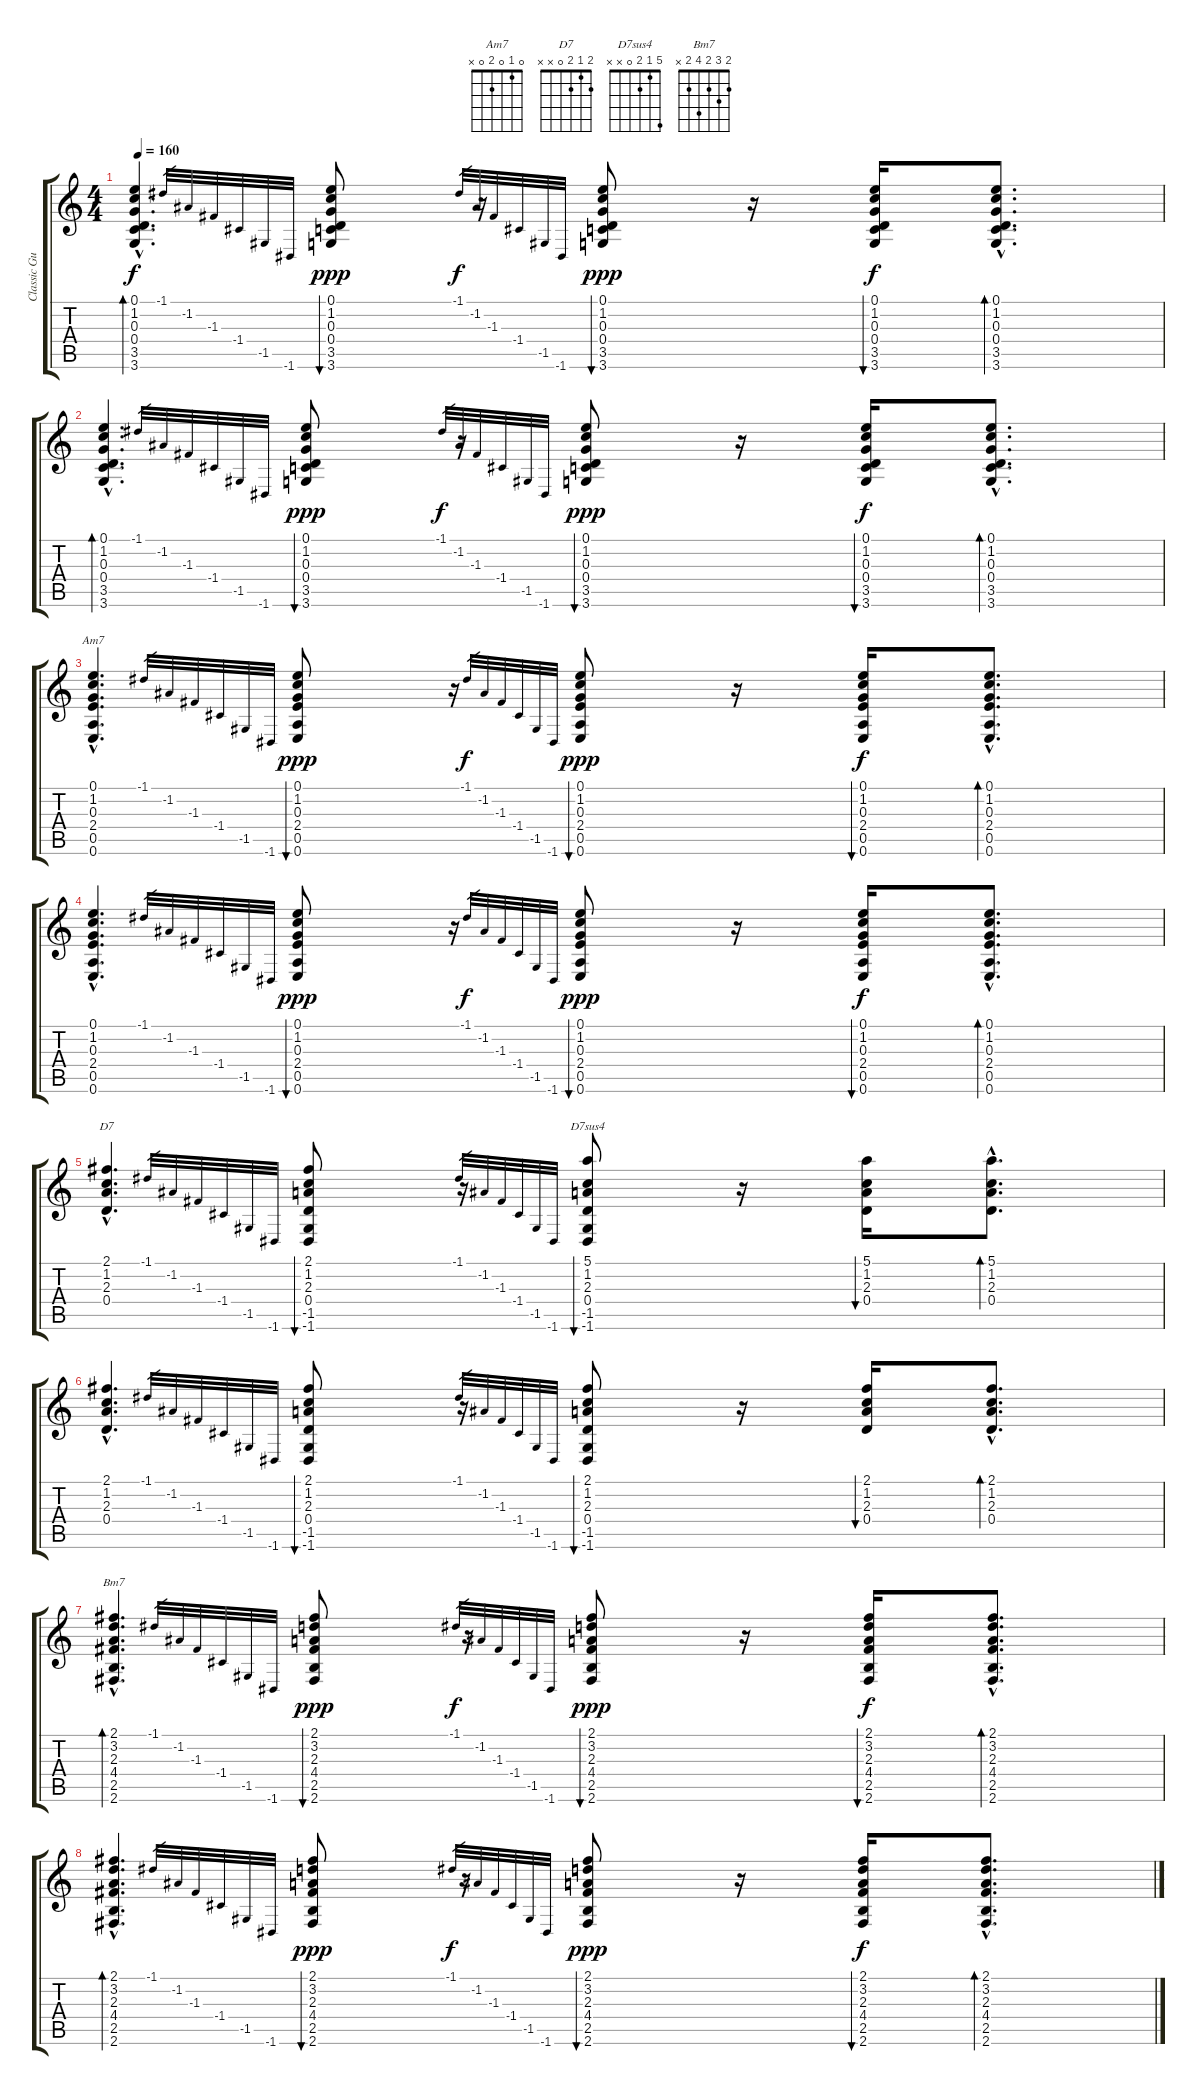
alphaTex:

\track ("Classic Guitar" "Classic Gu") {instrument acousticguitarnylon}
\staff {score tabs}
\tuning (E4 B3 G3 D3 A2 E2) {hide}
\chord ("Am7" 0 1 0 2 0 x)
\chord ("D7" 2 1 2 0 x x)
\chord ("D7sus4" 5 1 2 0 x x)
\chord ("Bm7" 2 3 2 4 2 x)
\ts (4 4)
\tempo 160
\clef g2
\ks c
(0.1{hac} 1.2{hac} 0.3{hac} 0.4{hac} 3.5{hac} 3.6{hac}).4{d bd 240 dy f} -1.1.32{gr} -1.2.32{gr} -1.3.32{gr} -1.4.32{gr} -1.5.32{gr} -1.6.32{gr} (0.1 1.2 0.3 0.4 3.5 3.6).8{bu 30 dy ppp} r.16 -1.1.32{gr dy f} -1.2.32{gr} -1.3.32{gr} -1.4.32{gr} -1.5.32{gr} -1.6.32{gr} (0.1 1.2 0.3 0.4 3.5 3.6).8{bu 30 dy ppp} r.16 (0.1 1.2 0.3 0.4 3.5 3.6).16{bu 30 dy f} (0.1{hac} 1.2{hac} 0.3{hac} 0.4{hac} 3.5{hac} 3.6{hac}).8{d bd 120} |
(0.1{hac} 1.2{hac} 0.3{hac} 0.4{hac} 3.5{hac} 3.6{hac}).4{d bd 240} -1.1.32{gr} -1.2.32{gr} -1.3.32{gr} -1.4.32{gr} -1.5.32{gr} -1.6.32{gr} (0.1 1.2 0.3 0.4 3.5 3.6).8{bu 30 dy ppp} r.16 -1.1.32{gr dy f} -1.2.32{gr} -1.3.32{gr} -1.4.32{gr} -1.5.32{gr} -1.6.32{gr} (0.1 1.2 0.3 0.4 3.5 3.6).8{bu 30 dy ppp} r.16 (0.1 1.2 0.3 0.4 3.5 3.6).16{bu 30 dy f} (0.1{hac} 1.2{hac} 0.3{hac} 0.4{hac} 3.5{hac} 3.6{hac}).8{d bd 120} |
(0.1{hac} 1.2{hac} 0.3{hac} 2.4{hac} 0.5{hac} 0.6{hac}).4{d ch "Am7"} -1.1.32{gr} -1.2.32{gr} -1.3.32{gr} -1.4.32{gr} -1.5.32{gr} -1.6.32{gr} (0.1 1.2 0.3 2.4 0.5 0.6).8{bu 30 dy ppp} r.16 -1.1.32{gr dy f} -1.2.32{gr} -1.3.32{gr} -1.4.32{gr} -1.5.32{gr} -1.6.32{gr} (0.1 1.2 0.3 2.4 0.5 0.6).8{bu 30 dy ppp} r.16 (0.1 1.2 0.3 2.4 0.5 0.6).16{bu 30 dy f} (0.1{hac} 1.2{hac} 0.3{hac} 2.4{hac} 0.5{hac} 0.6{hac}).8{d bd 120} |
(0.1{hac} 1.2{hac} 0.3{hac} 2.4{hac} 0.5{hac} 0.6{hac}).4{d} -1.1.32{gr} -1.2.32{gr} -1.3.32{gr} -1.4.32{gr} -1.5.32{gr} -1.6.32{gr} (0.1 1.2 0.3 2.4 0.5 0.6).8{bu 30 dy ppp} r.16 -1.1.32{gr dy f} -1.2.32{gr} -1.3.32{gr} -1.4.32{gr} -1.5.32{gr} -1.6.32{gr} (0.1 1.2 0.3 2.4 0.5 0.6).8{bu 30 dy ppp} r.16 (0.1 1.2 0.3 2.4 0.5 0.6).16{bu 30 dy f} (0.1{hac} 1.2{hac} 0.3{hac} 2.4{hac} 0.5{hac} 0.6{hac}).8{d bd 120} |
(2.1{hac} 1.2{hac} 2.3{hac} 0.4{hac}).4{d ch "D7"} -1.1.32{gr} -1.2.32{gr} -1.3.32{gr} -1.4.32{gr} -1.5.32{gr} -1.6.32{gr} (2.1 1.2 2.3 0.4 -1.5 -1.6).8{bu 30} r.16 -1.1.32{gr} -1.2.32{gr} -1.3.32{gr} -1.4.32{gr} -1.5.32{gr} -1.6.32{gr} (5.1 1.2 2.3 0.4 -1.5 -1.6).8{bu 30 ch "D7sus4"} r.16 (5.1 1.2 2.3 0.4).16{bu 30} (5.1{hac} 1.2{hac} 2.3{hac} 0.4{hac}).8{d bd 120} |
(2.1{hac} 1.2{hac} 2.3{hac} 0.4{hac}).4{d} -1.1.32{gr} -1.2.32{gr} -1.3.32{gr} -1.4.32{gr} -1.5.32{gr} -1.6.32{gr} (2.1 1.2 2.3 0.4 -1.5 -1.6).8{bu 30} r.16 -1.1.32{gr} -1.2.32{gr} -1.3.32{gr} -1.4.32{gr} -1.5.32{gr} -1.6.32{gr} (2.1 1.2 2.3 0.4 -1.5 -1.6).8{bu 30} r.16 (2.1 1.2 2.3 0.4).16{bu 30} (2.1{hac} 1.2{hac} 2.3{hac} 0.4{hac}).8{d bd 120} |
(2.1{hac} 3.2{hac} 2.3{hac} 4.4{hac} 2.5{hac} 2.6{hac}).4{d bd 240 ch "Bm7"} -1.1.32{gr} -1.2.32{gr} -1.3.32{gr} -1.4.32{gr} -1.5.32{gr} -1.6.32{gr} (2.1 3.2 2.3 4.4 2.5 2.6).8{bu 30 dy ppp} r.16 -1.1.32{gr dy f} -1.2.32{gr} -1.3.32{gr} -1.4.32{gr} -1.5.32{gr} -1.6.32{gr} (2.1 3.2 2.3 4.4 2.5 2.6).8{bu 30 dy ppp} r.16 (2.1 3.2 2.3 4.4 2.5 2.6).16{bu 30 dy f} (2.1{hac} 3.2{hac} 2.3{hac} 4.4{hac} 2.5{hac} 2.6{hac}).8{d bd 120} |
(2.1{hac} 3.2{hac} 2.3{hac} 4.4{hac} 2.5{hac} 2.6{hac}).4{d bd 240} -1.1.32{gr} -1.2.32{gr} -1.3.32{gr} -1.4.32{gr} -1.5.32{gr} -1.6.32{gr} (2.1 3.2 2.3 4.4 2.5 2.6).8{bu 30 dy ppp} r.16 -1.1.32{gr dy f} -1.2.32{gr} -1.3.32{gr} -1.4.32{gr} -1.5.32{gr} -1.6.32{gr} (2.1 3.2 2.3 4.4 2.5 2.6).8{bu 30 dy ppp} r.16 (2.1 3.2 2.3 4.4 2.5 2.6).16{bu 30 dy f} (2.1{hac} 3.2{hac} 2.3{hac} 4.4{hac} 2.5{hac} 2.6{hac}).8{d bd 120}
